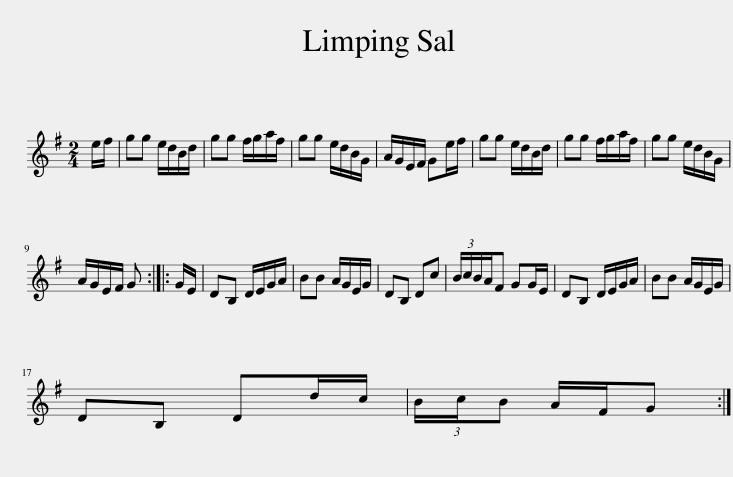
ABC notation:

X:1
L:1/8
M:2/4
I:linebreak $
K:G
V:1 treble
V:1
 e/f/ | gg e/d/B/d/ | gg f/g/a/f/ | gg e/d/B/G/ | A/G/E/F/ Ge/f/ | %5
 gg e/d/B/d/ | gg f/g/a/f/ | gg e/d/B/G/ |$ A/G/E/F/ G :: G/E/ | %10
 DB, D/E/G/A/ | BB A/G/E/G/ | DB, Dc | (3B/c/B/A/F GG/E/ | DB, D/E/G/A/ | %15
 BB A/G/E/G/ |$ DB, Dd/c/ | (3B/c/B A/F/G x/24 :| %18
